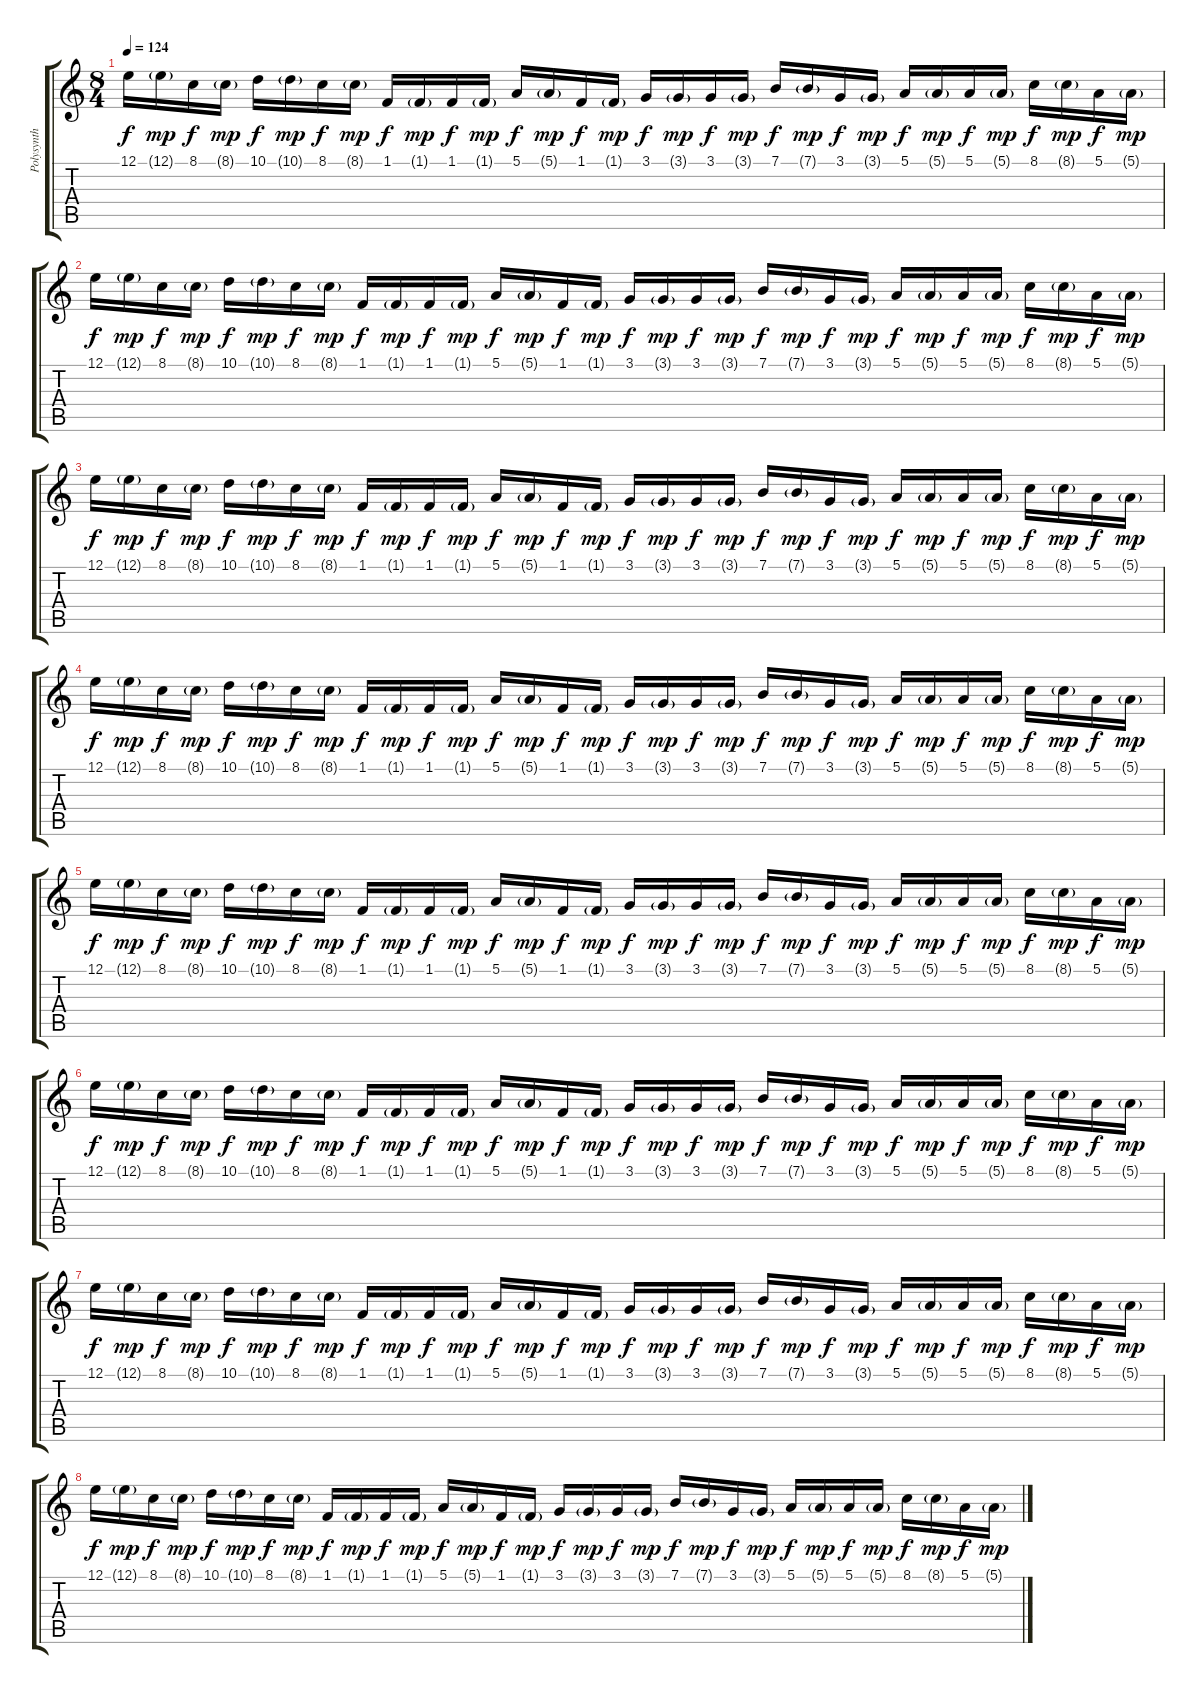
\track ("Polysynth" "Polysynth") {instrument pad3polysynth}
\staff {score tabs}
\tuning (E4 B3 G3 D3 A2 E2) {hide}
\ts (8 4)
\tempo 124
\clef g2
\ks c
12.1.16{dy f} 12.1{g}.16{dy mp} 8.1.16{dy f} 8.1{g}.16{dy mp} 10.1.16{dy f} 10.1{g}.16{dy mp} 8.1.16{dy f} 8.1{g}.16{dy mp} 1.1.16{dy f} 1.1{g}.16{dy mp} 1.1.16{dy f} 1.1{g}.16{dy mp} 5.1.16{dy f} 5.1{g}.16{dy mp} 1.1.16{dy f} 1.1{g}.16{dy mp} 3.1.16{dy f} 3.1{g}.16{dy mp} 3.1.16{dy f} 3.1{g}.16{dy mp} 7.1.16{dy f} 7.1{g}.16{dy mp} 3.1.16{dy f} 3.1{g}.16{dy mp} 5.1.16{dy f} 5.1{g}.16{dy mp} 5.1.16{dy f} 5.1{g}.16{dy mp} 8.1.16{dy f} 8.1{g}.16{dy mp} 5.1.16{dy f} 5.1{g}.16{dy mp} |
12.1.16{dy f} 12.1{g}.16{dy mp} 8.1.16{dy f} 8.1{g}.16{dy mp} 10.1.16{dy f} 10.1{g}.16{dy mp} 8.1.16{dy f} 8.1{g}.16{dy mp} 1.1.16{dy f} 1.1{g}.16{dy mp} 1.1.16{dy f} 1.1{g}.16{dy mp} 5.1.16{dy f} 5.1{g}.16{dy mp} 1.1.16{dy f} 1.1{g}.16{dy mp} 3.1.16{dy f} 3.1{g}.16{dy mp} 3.1.16{dy f} 3.1{g}.16{dy mp} 7.1.16{dy f} 7.1{g}.16{dy mp} 3.1.16{dy f} 3.1{g}.16{dy mp} 5.1.16{dy f} 5.1{g}.16{dy mp} 5.1.16{dy f} 5.1{g}.16{dy mp} 8.1.16{dy f} 8.1{g}.16{dy mp} 5.1.16{dy f} 5.1{g}.16{dy mp} |
12.1.16{dy f} 12.1{g}.16{dy mp} 8.1.16{dy f} 8.1{g}.16{dy mp} 10.1.16{dy f} 10.1{g}.16{dy mp} 8.1.16{dy f} 8.1{g}.16{dy mp} 1.1.16{dy f} 1.1{g}.16{dy mp} 1.1.16{dy f} 1.1{g}.16{dy mp} 5.1.16{dy f} 5.1{g}.16{dy mp} 1.1.16{dy f} 1.1{g}.16{dy mp} 3.1.16{dy f} 3.1{g}.16{dy mp} 3.1.16{dy f} 3.1{g}.16{dy mp} 7.1.16{dy f} 7.1{g}.16{dy mp} 3.1.16{dy f} 3.1{g}.16{dy mp} 5.1.16{dy f} 5.1{g}.16{dy mp} 5.1.16{dy f} 5.1{g}.16{dy mp} 8.1.16{dy f} 8.1{g}.16{dy mp} 5.1.16{dy f} 5.1{g}.16{dy mp} |
12.1.16{dy f} 12.1{g}.16{dy mp} 8.1.16{dy f} 8.1{g}.16{dy mp} 10.1.16{dy f} 10.1{g}.16{dy mp} 8.1.16{dy f} 8.1{g}.16{dy mp} 1.1.16{dy f} 1.1{g}.16{dy mp} 1.1.16{dy f} 1.1{g}.16{dy mp} 5.1.16{dy f} 5.1{g}.16{dy mp} 1.1.16{dy f} 1.1{g}.16{dy mp} 3.1.16{dy f} 3.1{g}.16{dy mp} 3.1.16{dy f} 3.1{g}.16{dy mp} 7.1.16{dy f} 7.1{g}.16{dy mp} 3.1.16{dy f} 3.1{g}.16{dy mp} 5.1.16{dy f} 5.1{g}.16{dy mp} 5.1.16{dy f} 5.1{g}.16{dy mp} 8.1.16{dy f} 8.1{g}.16{dy mp} 5.1.16{dy f} 5.1{g}.16{dy mp} |
12.1.16{dy f} 12.1{g}.16{dy mp} 8.1.16{dy f} 8.1{g}.16{dy mp} 10.1.16{dy f} 10.1{g}.16{dy mp} 8.1.16{dy f} 8.1{g}.16{dy mp} 1.1.16{dy f} 1.1{g}.16{dy mp} 1.1.16{dy f} 1.1{g}.16{dy mp} 5.1.16{dy f} 5.1{g}.16{dy mp} 1.1.16{dy f} 1.1{g}.16{dy mp} 3.1.16{dy f} 3.1{g}.16{dy mp} 3.1.16{dy f} 3.1{g}.16{dy mp} 7.1.16{dy f} 7.1{g}.16{dy mp} 3.1.16{dy f} 3.1{g}.16{dy mp} 5.1.16{dy f} 5.1{g}.16{dy mp} 5.1.16{dy f} 5.1{g}.16{dy mp} 8.1.16{dy f} 8.1{g}.16{dy mp} 5.1.16{dy f} 5.1{g}.16{dy mp} |
12.1.16{dy f} 12.1{g}.16{dy mp} 8.1.16{dy f} 8.1{g}.16{dy mp} 10.1.16{dy f} 10.1{g}.16{dy mp} 8.1.16{dy f} 8.1{g}.16{dy mp} 1.1.16{dy f} 1.1{g}.16{dy mp} 1.1.16{dy f} 1.1{g}.16{dy mp} 5.1.16{dy f} 5.1{g}.16{dy mp} 1.1.16{dy f} 1.1{g}.16{dy mp} 3.1.16{dy f} 3.1{g}.16{dy mp} 3.1.16{dy f} 3.1{g}.16{dy mp} 7.1.16{dy f} 7.1{g}.16{dy mp} 3.1.16{dy f} 3.1{g}.16{dy mp} 5.1.16{dy f} 5.1{g}.16{dy mp} 5.1.16{dy f} 5.1{g}.16{dy mp} 8.1.16{dy f} 8.1{g}.16{dy mp} 5.1.16{dy f} 5.1{g}.16{dy mp} |
12.1.16{dy f} 12.1{g}.16{dy mp} 8.1.16{dy f} 8.1{g}.16{dy mp} 10.1.16{dy f} 10.1{g}.16{dy mp} 8.1.16{dy f} 8.1{g}.16{dy mp} 1.1.16{dy f} 1.1{g}.16{dy mp} 1.1.16{dy f} 1.1{g}.16{dy mp} 5.1.16{dy f} 5.1{g}.16{dy mp} 1.1.16{dy f} 1.1{g}.16{dy mp} 3.1.16{dy f} 3.1{g}.16{dy mp} 3.1.16{dy f} 3.1{g}.16{dy mp} 7.1.16{dy f} 7.1{g}.16{dy mp} 3.1.16{dy f} 3.1{g}.16{dy mp} 5.1.16{dy f} 5.1{g}.16{dy mp} 5.1.16{dy f} 5.1{g}.16{dy mp} 8.1.16{dy f} 8.1{g}.16{dy mp} 5.1.16{dy f} 5.1{g}.16{dy mp} |
12.1.16{dy f} 12.1{g}.16{dy mp} 8.1.16{dy f} 8.1{g}.16{dy mp} 10.1.16{dy f} 10.1{g}.16{dy mp} 8.1.16{dy f} 8.1{g}.16{dy mp} 1.1.16{dy f} 1.1{g}.16{dy mp} 1.1.16{dy f} 1.1{g}.16{dy mp} 5.1.16{dy f} 5.1{g}.16{dy mp} 1.1.16{dy f} 1.1{g}.16{dy mp} 3.1.16{dy f} 3.1{g}.16{dy mp} 3.1.16{dy f} 3.1{g}.16{dy mp} 7.1.16{dy f} 7.1{g}.16{dy mp} 3.1.16{dy f} 3.1{g}.16{dy mp} 5.1.16{dy f} 5.1{g}.16{dy mp} 5.1.16{dy f} 5.1{g}.16{dy mp} 8.1.16{dy f} 8.1{g}.16{dy mp} 5.1.16{dy f} 5.1{g}.16{dy mp}
